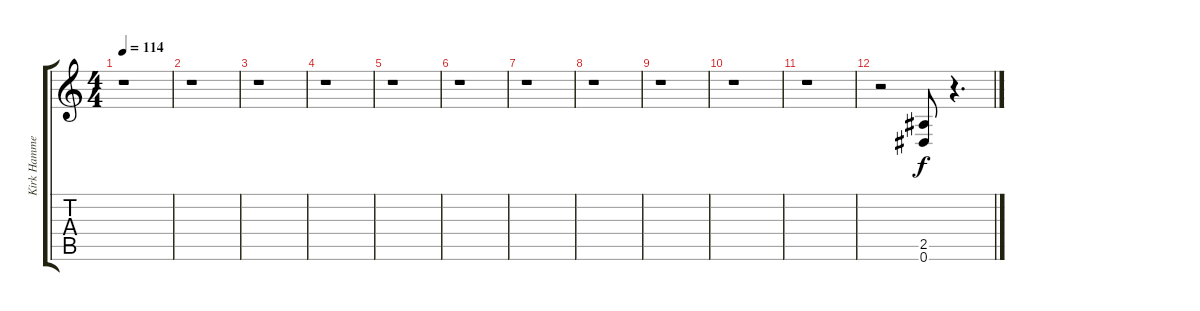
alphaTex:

\track ("Kirk Hammet" "Kirk Hamme") {instrument distortionguitar}
\staff {score tabs}
\tuning (Eb4 Bb3 Gb3 Db3 Ab2 Eb2) {hide}
\ts (4 4)
\tempo 114
\clef g2
\ks c
r.1{dy f} |
r.1 |
r.1 |
r.1 |
r.1 |
r.1 |
r.1 |
r.1 |
r.1 |
r.1 |
r.1 |
r.2 (2.5 0.6).8 r.4{d}
